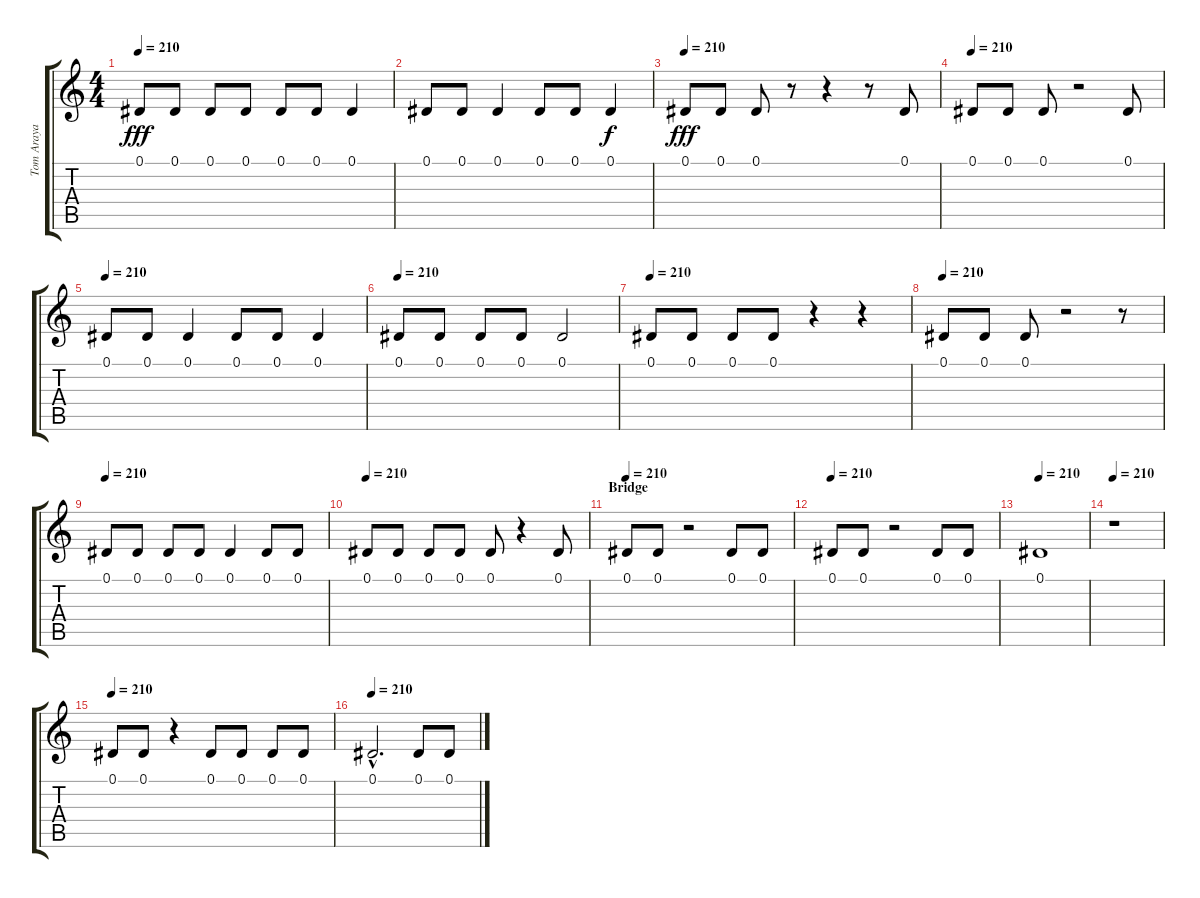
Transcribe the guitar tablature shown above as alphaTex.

\track ("Tom Araya" "Tom Araya") {instrument gunshot}
\staff {score tabs}
\tuning (Eb4 Bb3 Gb3 Db3 Ab2 Eb2) {hide}
\ts (4 4)
\tempo 210
\clef g2
\ks c
0.1.8{dy fff} 0.1.8 0.1.8 0.1.8 0.1.8 0.1.8 0.1.4 |
0.1.8 0.1.8 0.1.4 0.1.8 0.1.8 0.1.4{dy f} |
\tempo 210
0.1.8{dy fff} 0.1.8 0.1.8 r.8 r.4 r.8 0.1.8 |
\tempo 210
0.1.8 0.1.8 0.1.8 r.2 0.1.8 |
\tempo 210
0.1.8 0.1.8 0.1.4 0.1.8 0.1.8 0.1.4 |
\tempo 210
0.1.8 0.1.8 0.1.8 0.1.8 0.1.2 |
\tempo 210
0.1.8 0.1.8 0.1.8 0.1.8 r.4 r.4 |
\tempo 210
0.1.8 0.1.8 0.1.8 r.2 r.8 |
\tempo 210
0.1.8 0.1.8 0.1.8 0.1.8 0.1.4 0.1.8 0.1.8 |
\tempo 210
0.1.8 0.1.8 0.1.8 0.1.8 0.1.8 r.4 0.1.8 |
\section ("" "Bridge")
\tempo 210
0.1.8 0.1.8 r.2 0.1.8 0.1.8 |
\tempo 210
0.1.8 0.1.8 r.2 0.1.8 0.1.8 |
\tempo 210
0.1.1 |
\tempo 210
r.1 |
\tempo 210
0.1.8 0.1.8 r.4 0.1.8 0.1.8 0.1.8 0.1.8 |
\tempo 210
0.1{hac}.2{d} 0.1.8 0.1.8
